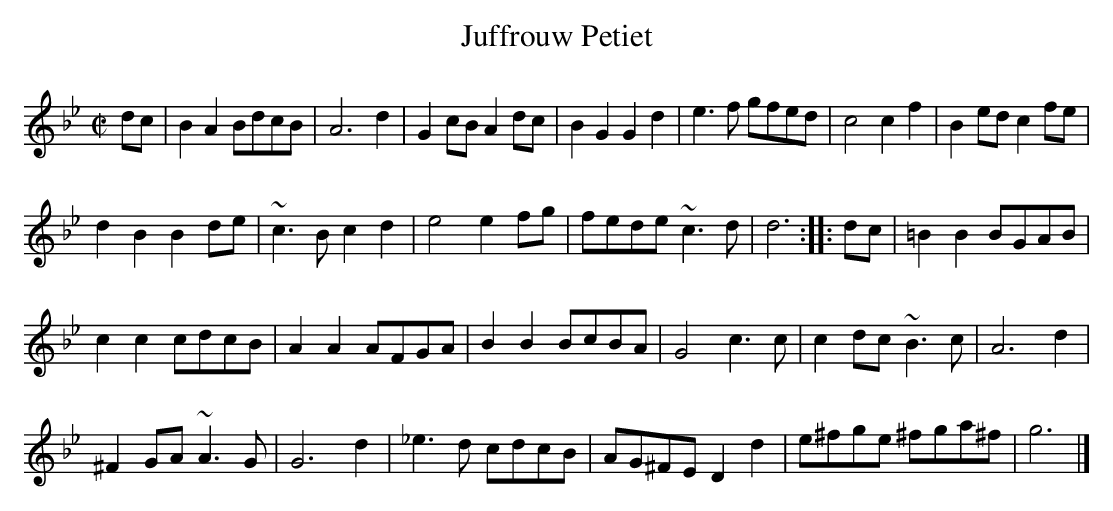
X:1
T:Juffrouw Petiet
M:C|
K:Gmin
dc|B2A2BdcB|A6d2|G2cBA2dc|B2G2G2d2|e3f gfed|c4c2f2|B2edc2fe|
d2B2B2de|~c3Bc2d2|e4e2fg|fede~c3d|d6:||:dc|=B2B2BGAB|
c2c2cdcB|A2A2AFGA|B2B2BcBA|G4c3c|c2dc~B3c|A6d2|
^F2GA~A3G|G6d2|_e3d cdcB|AG^FED2d2|e^fge ^fga^f|g6|]
